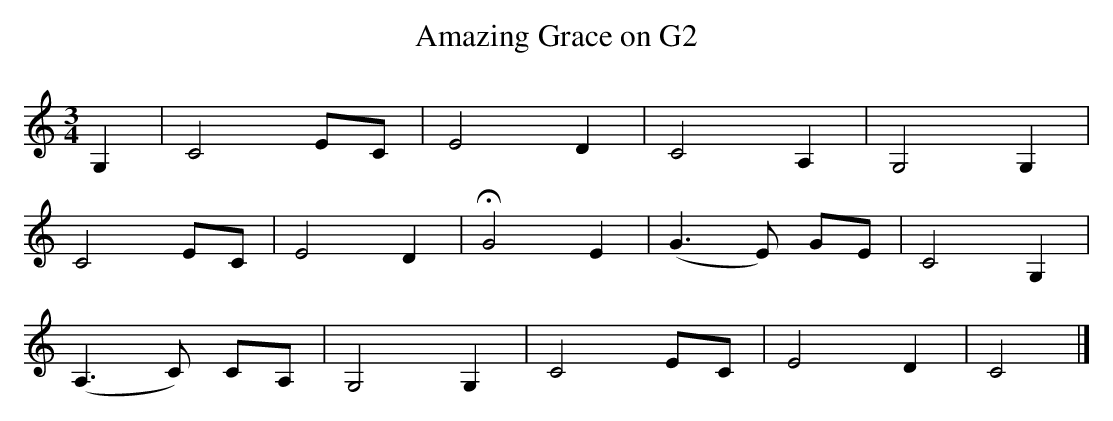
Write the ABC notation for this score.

X:1
T:Amazing Grace on G2
M:3/4
L:1/4
K:C
G,|C2 E/C/|E2 D|C2 A,|G,2 G,|
C2 E/C/|E2 D|!fermata! G2 E|(G3/E/) G/E/|C2 G,|
(A,3/ C/) C/A,/|G,2 G,|C2 E/C/|E2 D|C2|]
